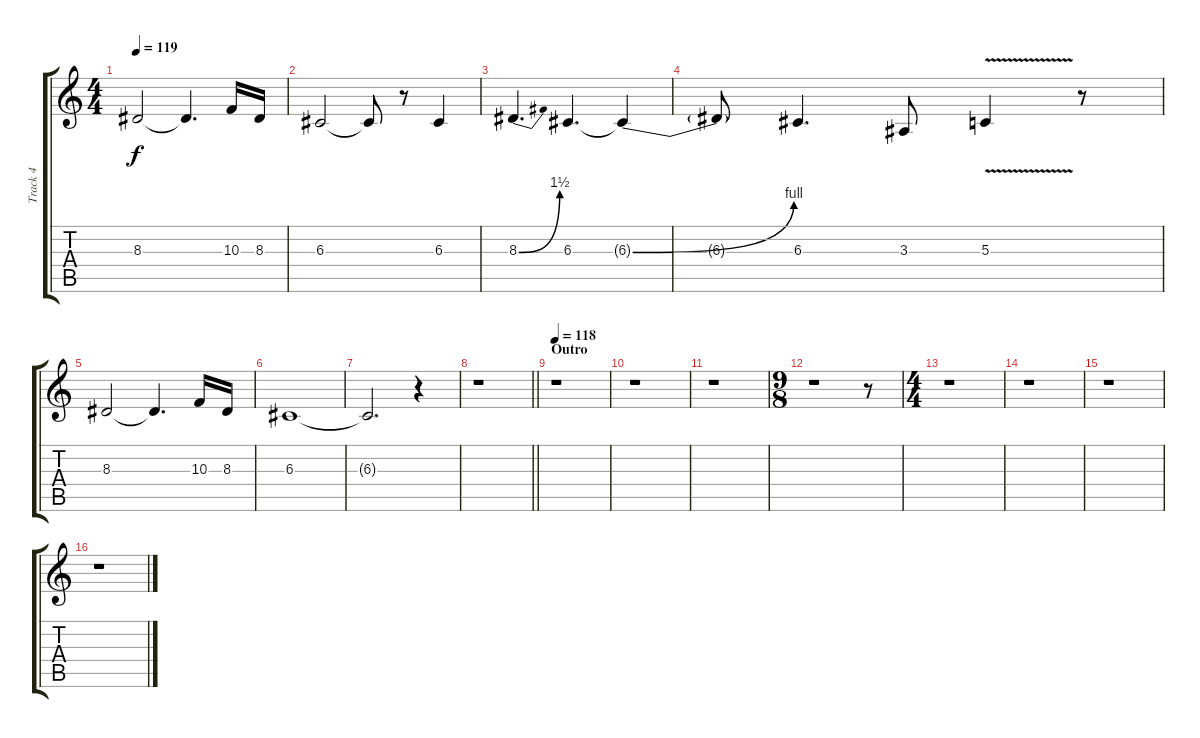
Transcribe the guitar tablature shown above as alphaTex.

\track ("Track 4" "Track 4") {instrument oboe}
\staff {score tabs}
\tuning (E4 B3 G3 D3 A2 E2) {hide}
\ts (4 4)
\tempo 119
\clef g2
\ks c
8.3.2{dy f} 8.3{t}.4{d} 10.3.16 8.3.16 |
6.3.2 6.3{t}.8 r.8 6.3.4 |
8.3{be (bend 0 0 60 6)}.4{d} 6.3.4{d} 6.3{be (bend 0 0 60 4) t}.4 |
6.3{t}.8 6.3.4{d} 3.3.8 5.3{v}.4 r.8 |
8.3.2 8.3{t}.4{d} 10.3.16 8.3.16 |
6.3.1 |
6.3{t}.2{d} r.4 |
\barLineRight lightlight
r.1 |
\section ("" "Outro")
\tempo 118
r.1 |
r.1 |
r.1 |
\ts (9 8)
r.1 r.8 |
\ts (4 4)
r.1 |
r.1 |
r.1 |
r.1
